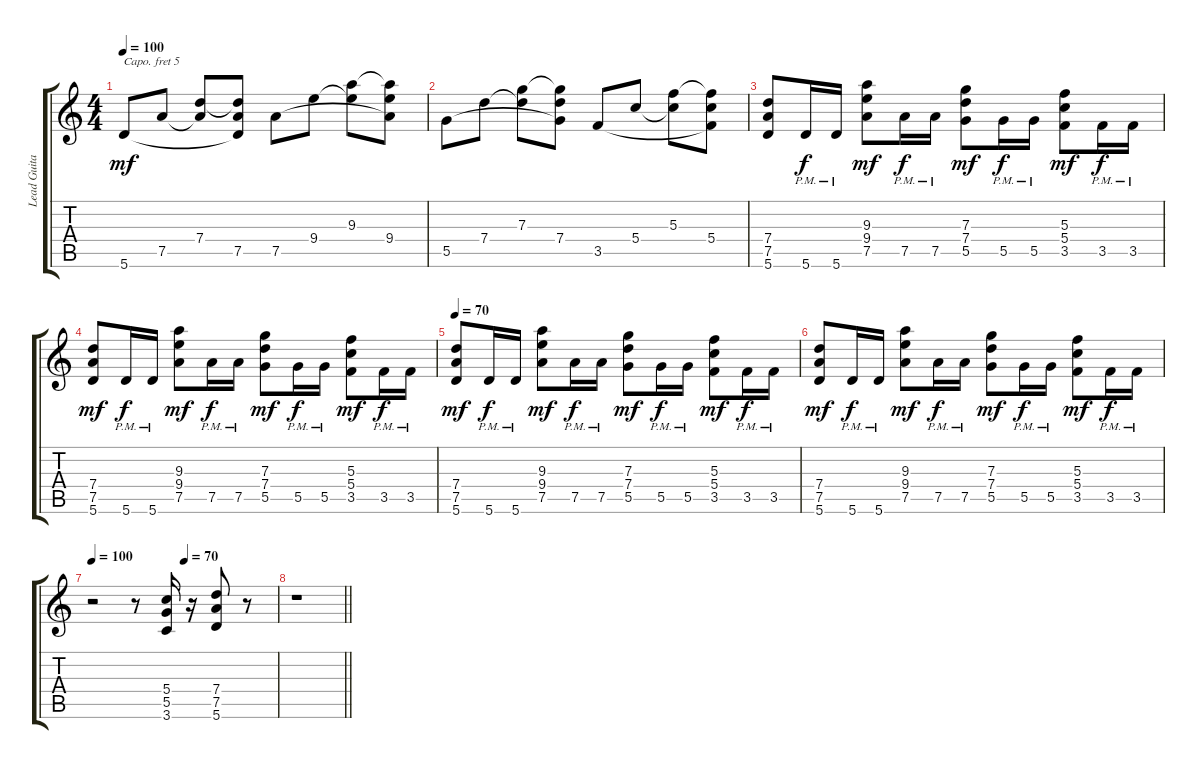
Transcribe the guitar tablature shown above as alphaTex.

\track ("Lead Guitar I - Overdrive" "Lead Guita") {instrument overdrivenguitar}
\staff {score tabs}
\capo 5
\tuning (E4 B3 G3 D3 A2 E2) {hide}
\ts (4 4)
\tempo 100
\clef g2
\ks c
5.6.8{dy mf volume 12} 7.5.8 (7.4 7.5{t}).8 (7.4{t} 7.5 5.6{t}).8 7.5.8 9.4.8 (9.3 9.4{t}).8 (9.3{t} 9.4 7.5{t}).8 |
5.5.8 7.4.8 (7.3 7.4{t}).8 (7.3{t} 7.4 5.5{t}).8 3.5.8 5.4.8 (5.3 5.4{t}).8 (5.3{t} 5.4 3.5{t}).8 |
(7.4 7.5 5.6).8 5.6{pm}.16{dy f} 5.6{pm}.16 (9.3 9.4 7.5).8{dy mf} 7.5{pm}.16{dy f} 7.5{pm}.16 (7.3 7.4 5.5).8{dy mf} 5.5{pm}.16{dy f} 5.5{pm}.16 (5.3 5.4 3.5).8{dy mf} 3.5{pm}.16{dy f} 3.5{pm}.16 |
(7.4 7.5 5.6).8{dy mf} 5.6{pm}.16{dy f} 5.6{pm}.16 (9.3 9.4 7.5).8{dy mf} 7.5{pm}.16{dy f} 7.5{pm}.16 (7.3 7.4 5.5).8{dy mf} 5.5{pm}.16{dy f} 5.5{pm}.16 (5.3 5.4 3.5).8{dy mf} 3.5{pm}.16{dy f} 3.5{pm}.16 |
\tempo 70
(7.4 7.5 5.6).8{dy mf} 5.6{pm}.16{dy f} 5.6{pm}.16 (9.3 9.4 7.5).8{dy mf} 7.5{pm}.16{dy f} 7.5{pm}.16 (7.3 7.4 5.5).8{dy mf} 5.5{pm}.16{dy f} 5.5{pm}.16 (5.3 5.4 3.5).8{dy mf} 3.5{pm}.16{dy f} 3.5{pm}.16 |
(7.4 7.5 5.6).8{dy mf} 5.6{pm}.16{dy f} 5.6{pm}.16 (9.3 9.4 7.5).8{dy mf} 7.5{pm}.16{dy f} 7.5{pm}.16 (7.3 7.4 5.5).8{dy mf} 5.5{pm}.16{dy f} 5.5{pm}.16 (5.3 5.4 3.5).8{dy mf} 3.5{pm}.16{dy f} 3.5{pm}.16 |
\tempo 100
\tempo (70 0.5)
r.2 r.8 (5.4 5.5 3.6).16 r.16 (7.4 7.5 5.6).8 r.8 |
\barLineRight lightlight
r.1
